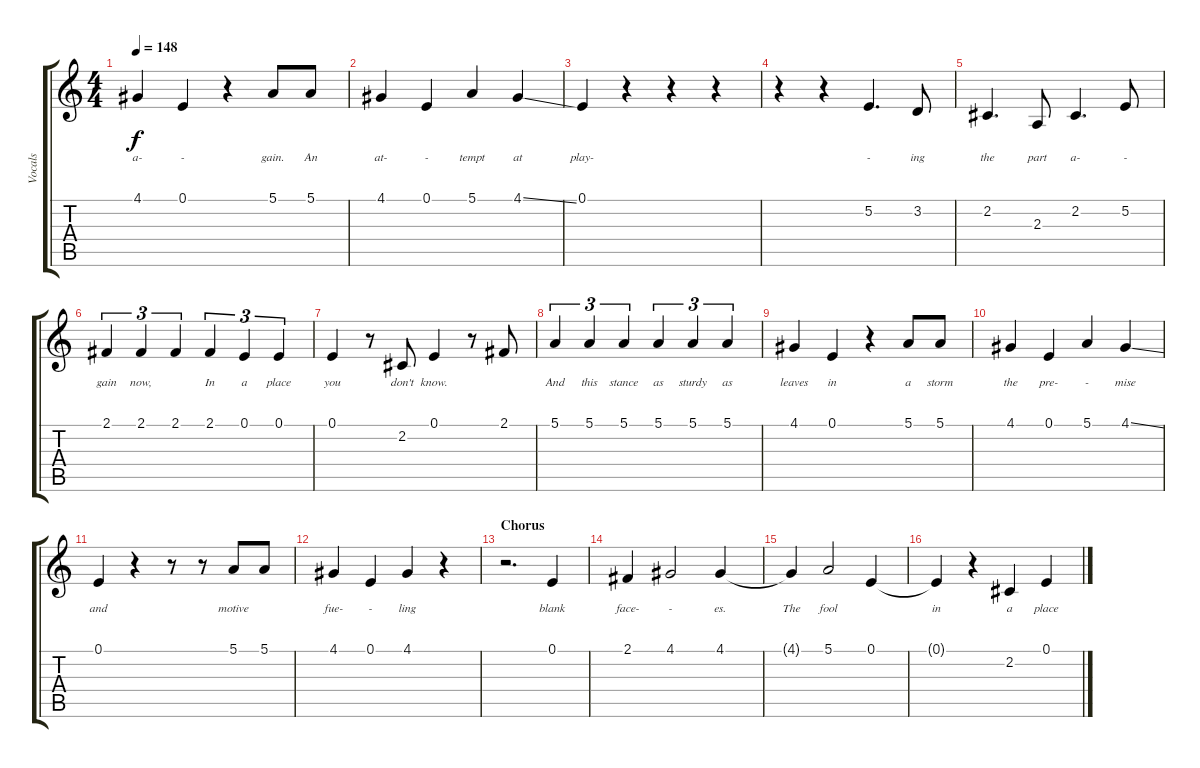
\track ("Vocals" "Vocals") {instrument musicbox}
\staff {score tabs}
\tuning (E4 B3 G3 D3 A2 E2) {hide}
\ts (4 4)
\tempo 148
\clef g2
\ks c
4.1.4{lyrics (0 "a-") lyrics (1 "") lyrics (2 "") lyrics (3 "") lyrics (4 "") dy f} 0.1.4{lyrics (0 "-") lyrics (1 "") lyrics (2 "") lyrics (3 "") lyrics (4 "")} r.4 5.1.8{lyrics (0 "gain.") lyrics (1 "") lyrics (2 "") lyrics (3 "") lyrics (4 "")} 5.1.8{lyrics (0 "An") lyrics (1 "") lyrics (2 "") lyrics (3 "") lyrics (4 "")} |
4.1.4{lyrics (0 "at-") lyrics (1 "") lyrics (2 "") lyrics (3 "") lyrics (4 "")} 0.1.4{lyrics (0 "-") lyrics (1 "") lyrics (2 "") lyrics (3 "") lyrics (4 "")} 5.1.4{lyrics (0 "tempt") lyrics (1 "") lyrics (2 "") lyrics (3 "") lyrics (4 "")} 4.1{ss}.4{lyrics (0 "at") lyrics (1 "") lyrics (2 "") lyrics (3 "") lyrics (4 "")} |
0.1.4{lyrics (0 "play-") lyrics (1 "") lyrics (2 "") lyrics (3 "") lyrics (4 "")} r.4 r.4 r.4 |
r.4 r.4 5.2.4{d lyrics (0 "-") lyrics (1 "") lyrics (2 "") lyrics (3 "") lyrics (4 "")} 3.2.8{lyrics (0 "ing") lyrics (1 "") lyrics (2 "") lyrics (3 "") lyrics (4 "")} |
2.2.4{d lyrics (0 "the") lyrics (1 "") lyrics (2 "") lyrics (3 "") lyrics (4 "")} 2.3.8{lyrics (0 "part") lyrics (1 "") lyrics (2 "") lyrics (3 "") lyrics (4 "")} 2.2.4{d lyrics (0 "a-") lyrics (1 "") lyrics (2 "") lyrics (3 "") lyrics (4 "")} 5.2.8{lyrics (0 "-") lyrics (1 "") lyrics (2 "") lyrics (3 "") lyrics (4 "")} |
2.1.4{tu (3 2) lyrics (0 "gain") lyrics (1 "") lyrics (2 "") lyrics (3 "") lyrics (4 "")} 2.1.4{tu (3 2) lyrics (0 "now,") lyrics (1 "") lyrics (2 "") lyrics (3 "") lyrics (4 "")} 2.1.4{tu (3 2) lyrics (0 "") lyrics (1 "") lyrics (2 "") lyrics (3 "") lyrics (4 "")} 2.1.4{tu (3 2) lyrics (0 "In") lyrics (1 "") lyrics (2 "") lyrics (3 "") lyrics (4 "")} 0.1.4{tu (3 2) lyrics (0 "a") lyrics (1 "") lyrics (2 "") lyrics (3 "") lyrics (4 "")} 0.1.4{tu (3 2) lyrics (0 "place") lyrics (1 "") lyrics (2 "") lyrics (3 "") lyrics (4 "")} |
0.1.4{lyrics (0 "you") lyrics (1 "") lyrics (2 "") lyrics (3 "") lyrics (4 "")} r.8 2.2.8{lyrics (0 "don't") lyrics (1 "") lyrics (2 "") lyrics (3 "") lyrics (4 "")} 0.1.4{lyrics (0 "know.") lyrics (1 "") lyrics (2 "") lyrics (3 "") lyrics (4 "")} r.8 2.1.8{lyrics (0 "") lyrics (1 "") lyrics (2 "") lyrics (3 "") lyrics (4 "")} |
5.1.4{tu (3 2) lyrics (0 "And") lyrics (1 "") lyrics (2 "") lyrics (3 "") lyrics (4 "")} 5.1.4{tu (3 2) lyrics (0 "this") lyrics (1 "") lyrics (2 "") lyrics (3 "") lyrics (4 "")} 5.1.4{tu (3 2) lyrics (0 "stance") lyrics (1 "") lyrics (2 "") lyrics (3 "") lyrics (4 "")} 5.1.4{tu (3 2) lyrics (0 "as") lyrics (1 "") lyrics (2 "") lyrics (3 "") lyrics (4 "")} 5.1.4{tu (3 2) lyrics (0 "sturdy") lyrics (1 "") lyrics (2 "") lyrics (3 "") lyrics (4 "")} 5.1.4{tu (3 2) lyrics (0 "as") lyrics (1 "") lyrics (2 "") lyrics (3 "") lyrics (4 "")} |
4.1.4{lyrics (0 "leaves") lyrics (1 "") lyrics (2 "") lyrics (3 "") lyrics (4 "")} 0.1.4{lyrics (0 "in") lyrics (1 "") lyrics (2 "") lyrics (3 "") lyrics (4 "")} r.4 5.1.8{lyrics (0 "a") lyrics (1 "") lyrics (2 "") lyrics (3 "") lyrics (4 "")} 5.1.8{lyrics (0 "storm") lyrics (1 "") lyrics (2 "") lyrics (3 "") lyrics (4 "")} |
4.1.4{lyrics (0 "the") lyrics (1 "") lyrics (2 "") lyrics (3 "") lyrics (4 "")} 0.1.4{lyrics (0 "pre-") lyrics (1 "") lyrics (2 "") lyrics (3 "") lyrics (4 "")} 5.1.4{lyrics (0 "-") lyrics (1 "") lyrics (2 "") lyrics (3 "") lyrics (4 "")} 4.1{ss}.4{lyrics (0 "mise") lyrics (1 "") lyrics (2 "") lyrics (3 "") lyrics (4 "")} |
0.1.4{lyrics (0 "and") lyrics (1 "") lyrics (2 "") lyrics (3 "") lyrics (4 "")} r.4 r.8 r.8 5.1.8{lyrics (0 "motive") lyrics (1 "") lyrics (2 "") lyrics (3 "") lyrics (4 "")} 5.1.8{lyrics (0 "") lyrics (1 "") lyrics (2 "") lyrics (3 "") lyrics (4 "")} |
4.1.4{lyrics (0 "fue-") lyrics (1 "") lyrics (2 "") lyrics (3 "") lyrics (4 "")} 0.1.4{lyrics (0 "-") lyrics (1 "") lyrics (2 "") lyrics (3 "") lyrics (4 "")} 4.1.4{lyrics (0 "ling") lyrics (1 "") lyrics (2 "") lyrics (3 "") lyrics (4 "")} r.4 |
\section ("" "Chorus")
r.2{d} 0.1.4{lyrics (0 "blank") lyrics (1 "") lyrics (2 "") lyrics (3 "") lyrics (4 "")} |
2.1.4{lyrics (0 "face-") lyrics (1 "") lyrics (2 "") lyrics (3 "") lyrics (4 "")} 4.1.2{lyrics (0 "-") lyrics (1 "") lyrics (2 "") lyrics (3 "") lyrics (4 "")} 4.1.4{lyrics (0 "es.") lyrics (1 "") lyrics (2 "") lyrics (3 "") lyrics (4 "")} |
4.1{t}.4{lyrics (0 "The") lyrics (1 "") lyrics (2 "") lyrics (3 "") lyrics (4 "")} 5.1.2{lyrics (0 "fool") lyrics (1 "") lyrics (2 "") lyrics (3 "") lyrics (4 "")} 0.1.4{lyrics (0 "") lyrics (1 "") lyrics (2 "") lyrics (3 "") lyrics (4 "")} |
0.1{t}.4{lyrics (0 "in") lyrics (1 "") lyrics (2 "") lyrics (3 "") lyrics (4 "")} r.4 2.2.4{lyrics (0 "a") lyrics (1 "") lyrics (2 "") lyrics (3 "") lyrics (4 "")} 0.1.4{lyrics (0 "place") lyrics (1 "") lyrics (2 "") lyrics (3 "") lyrics (4 "")}
